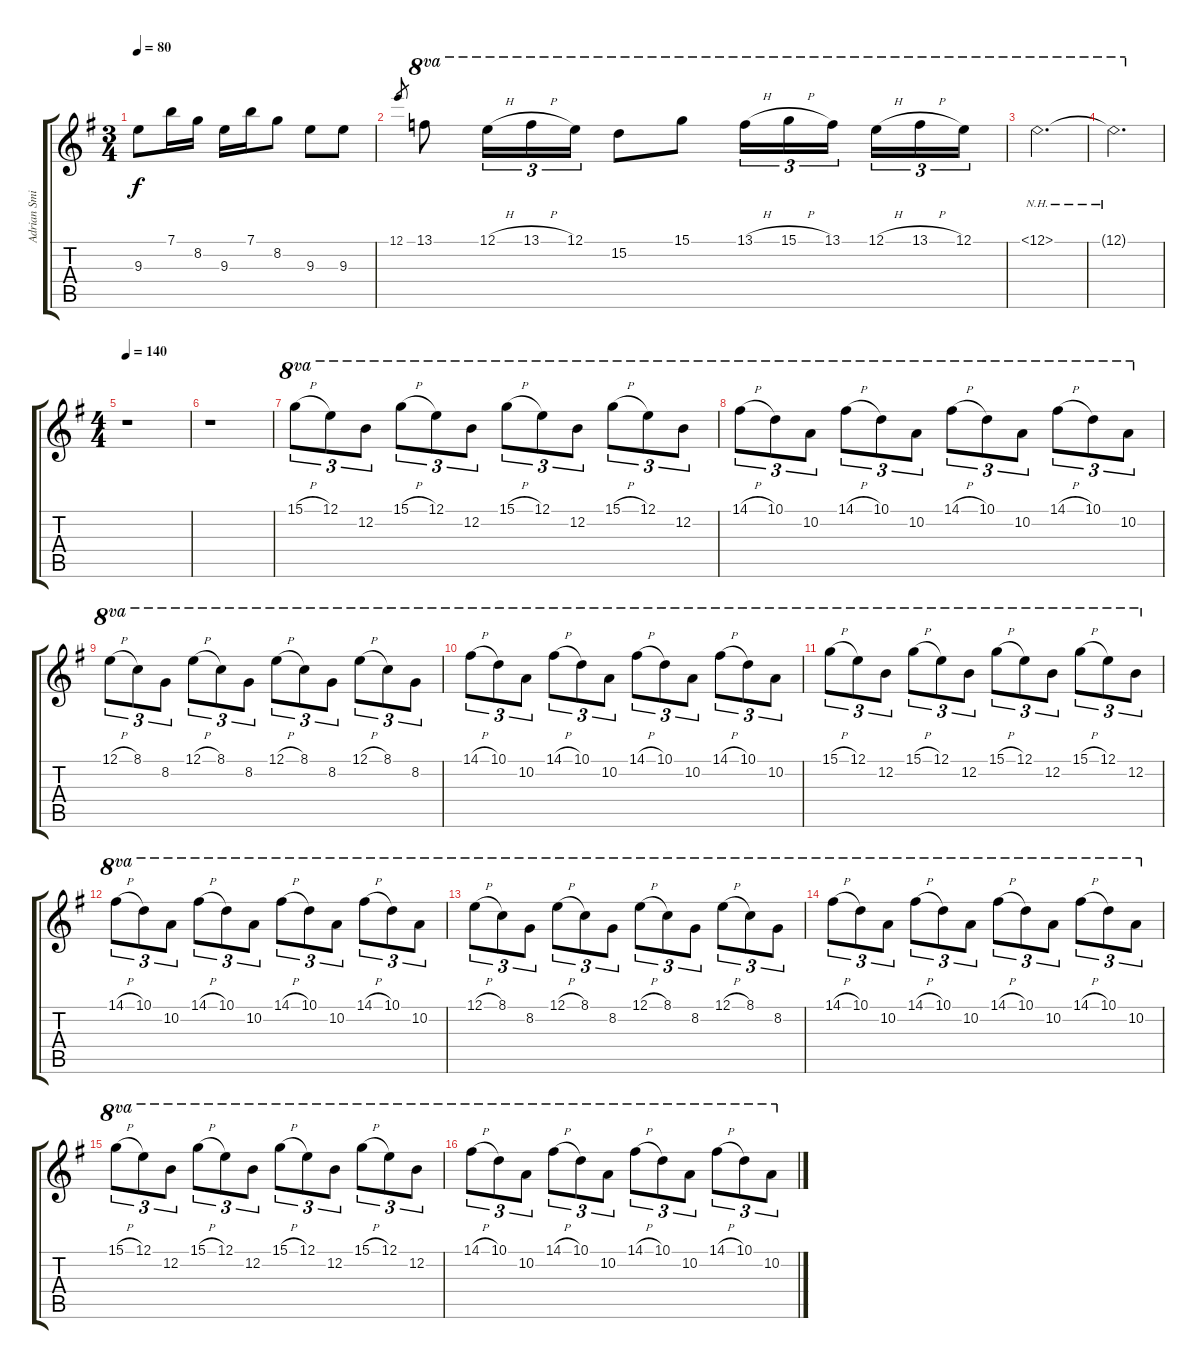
\track ("Adrian Smith" "Adrian Smi") {mute instrument overdrivenguitar}
\staff {score tabs}
\tuning (E4 B3 G3 D3 A2 E2) {hide}
\ts (3 4)
\tempo 80
\clef g2
\ks g
9.3.8{dy f} 7.1.16 8.2.16 9.3.16 7.1.16 8.2.8 9.3.8 9.3.8 |
12.1.8{gr} 13.1.8{ot 8va volume 10 instrument overdrivenguitar} 12.1{h}.16{tu (3 2) ot 8va} 13.1{h}.16{tu (3 2) ot 8va} 12.1.16{tu (3 2) ot 8va} 15.2.8{ot 8va} 15.1.8{ot 8va} 13.1{h}.16{tu (3 2) ot 8va} 15.1{h}.16{tu (3 2) ot 8va} 13.1.16{tu (3 2) ot 8va beam splitsecondary} 12.1{h}.16{tu (3 2) ot 8va} 13.1{h}.16{tu (3 2) ot 8va} 12.1.16{tu (3 2) ot 8va} |
12.1{nh}.2{d ot 8va} |
12.1{nh t}.2{d ot 8va} |
\ts (4 4)
\tempo 160
\tempo 140
r.1 |
r.1 |
15.1{h}.8{tu (3 2) ot 8va} 12.1.8{tu (3 2) ot 8va} 12.2.8{tu (3 2) ot 8va} 15.1{h}.8{tu (3 2) ot 8va} 12.1.8{tu (3 2) ot 8va} 12.2.8{tu (3 2) ot 8va} 15.1{h}.8{tu (3 2) ot 8va} 12.1.8{tu (3 2) ot 8va} 12.2.8{tu (3 2) ot 8va} 15.1{h}.8{tu (3 2) ot 8va} 12.1.8{tu (3 2) ot 8va} 12.2.8{tu (3 2) ot 8va} |
14.1{h}.8{tu (3 2) ot 8va} 10.1.8{tu (3 2) ot 8va} 10.2.8{tu (3 2) ot 8va} 14.1{h}.8{tu (3 2) ot 8va} 10.1.8{tu (3 2) ot 8va} 10.2.8{tu (3 2) ot 8va} 14.1{h}.8{tu (3 2) ot 8va} 10.1.8{tu (3 2) ot 8va} 10.2.8{tu (3 2) ot 8va} 14.1{h}.8{tu (3 2) ot 8va} 10.1.8{tu (3 2) ot 8va} 10.2.8{tu (3 2) ot 8va} |
12.1{h}.8{tu (3 2) ot 8va} 8.1.8{tu (3 2) ot 8va} 8.2.8{tu (3 2) ot 8va} 12.1{h}.8{tu (3 2) ot 8va} 8.1.8{tu (3 2) ot 8va} 8.2.8{tu (3 2) ot 8va} 12.1{h}.8{tu (3 2) ot 8va} 8.1.8{tu (3 2) ot 8va} 8.2.8{tu (3 2) ot 8va} 12.1{h}.8{tu (3 2) ot 8va} 8.1.8{tu (3 2) ot 8va} 8.2.8{tu (3 2) ot 8va} |
14.1{h}.8{tu (3 2) ot 8va} 10.1.8{tu (3 2) ot 8va} 10.2.8{tu (3 2) ot 8va} 14.1{h}.8{tu (3 2) ot 8va} 10.1.8{tu (3 2) ot 8va} 10.2.8{tu (3 2) ot 8va} 14.1{h}.8{tu (3 2) ot 8va} 10.1.8{tu (3 2) ot 8va} 10.2.8{tu (3 2) ot 8va} 14.1{h}.8{tu (3 2) ot 8va} 10.1.8{tu (3 2) ot 8va} 10.2.8{tu (3 2) ot 8va} |
15.1{h}.8{tu (3 2) ot 8va} 12.1.8{tu (3 2) ot 8va} 12.2.8{tu (3 2) ot 8va} 15.1{h}.8{tu (3 2) ot 8va} 12.1.8{tu (3 2) ot 8va} 12.2.8{tu (3 2) ot 8va} 15.1{h}.8{tu (3 2) ot 8va} 12.1.8{tu (3 2) ot 8va} 12.2.8{tu (3 2) ot 8va} 15.1{h}.8{tu (3 2) ot 8va} 12.1.8{tu (3 2) ot 8va} 12.2.8{tu (3 2) ot 8va} |
14.1{h}.8{tu (3 2) ot 8va} 10.1.8{tu (3 2) ot 8va} 10.2.8{tu (3 2) ot 8va} 14.1{h}.8{tu (3 2) ot 8va} 10.1.8{tu (3 2) ot 8va} 10.2.8{tu (3 2) ot 8va} 14.1{h}.8{tu (3 2) ot 8va} 10.1.8{tu (3 2) ot 8va} 10.2.8{tu (3 2) ot 8va} 14.1{h}.8{tu (3 2) ot 8va} 10.1.8{tu (3 2) ot 8va} 10.2.8{tu (3 2) ot 8va} |
12.1{h}.8{tu (3 2) ot 8va} 8.1.8{tu (3 2) ot 8va} 8.2.8{tu (3 2) ot 8va} 12.1{h}.8{tu (3 2) ot 8va} 8.1.8{tu (3 2) ot 8va} 8.2.8{tu (3 2) ot 8va} 12.1{h}.8{tu (3 2) ot 8va} 8.1.8{tu (3 2) ot 8va} 8.2.8{tu (3 2) ot 8va} 12.1{h}.8{tu (3 2) ot 8va} 8.1.8{tu (3 2) ot 8va} 8.2.8{tu (3 2) ot 8va} |
14.1{h}.8{tu (3 2) ot 8va} 10.1.8{tu (3 2) ot 8va} 10.2.8{tu (3 2) ot 8va} 14.1{h}.8{tu (3 2) ot 8va} 10.1.8{tu (3 2) ot 8va} 10.2.8{tu (3 2) ot 8va} 14.1{h}.8{tu (3 2) ot 8va} 10.1.8{tu (3 2) ot 8va} 10.2.8{tu (3 2) ot 8va} 14.1{h}.8{tu (3 2) ot 8va} 10.1.8{tu (3 2) ot 8va} 10.2.8{tu (3 2) ot 8va} |
15.1{h}.8{tu (3 2) ot 8va} 12.1.8{tu (3 2) ot 8va} 12.2.8{tu (3 2) ot 8va} 15.1{h}.8{tu (3 2) ot 8va} 12.1.8{tu (3 2) ot 8va} 12.2.8{tu (3 2) ot 8va} 15.1{h}.8{tu (3 2) ot 8va} 12.1.8{tu (3 2) ot 8va} 12.2.8{tu (3 2) ot 8va} 15.1{h}.8{tu (3 2) ot 8va} 12.1.8{tu (3 2) ot 8va} 12.2.8{tu (3 2) ot 8va} |
14.1{h}.8{tu (3 2) ot 8va} 10.1.8{tu (3 2) ot 8va} 10.2.8{tu (3 2) ot 8va} 14.1{h}.8{tu (3 2) ot 8va} 10.1.8{tu (3 2) ot 8va} 10.2.8{tu (3 2) ot 8va} 14.1{h}.8{tu (3 2) ot 8va} 10.1.8{tu (3 2) ot 8va} 10.2.8{tu (3 2) ot 8va} 14.1{h}.8{tu (3 2) ot 8va} 10.1.8{tu (3 2) ot 8va} 10.2.8{tu (3 2) ot 8va}
